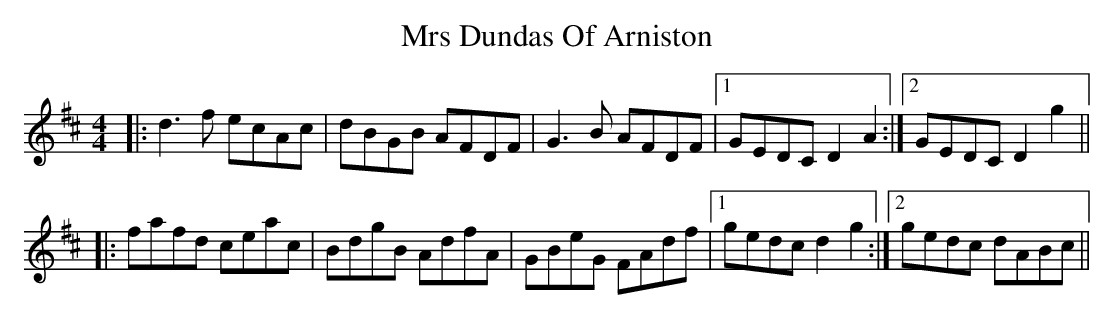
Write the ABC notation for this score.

X:1
T: Mrs Dundas Of Arniston
M: 4/4
L: 1/8
K: Dmaj
|:d3f ecAc|dBGB AFDF|G3B AFDF|1 GEDC D2A2:|2 GEDC D2g2||
|:fafd ceac|BdgB AdfA|GBeG FAdf|1 gedc d2g2:|2 gedc dABc||
